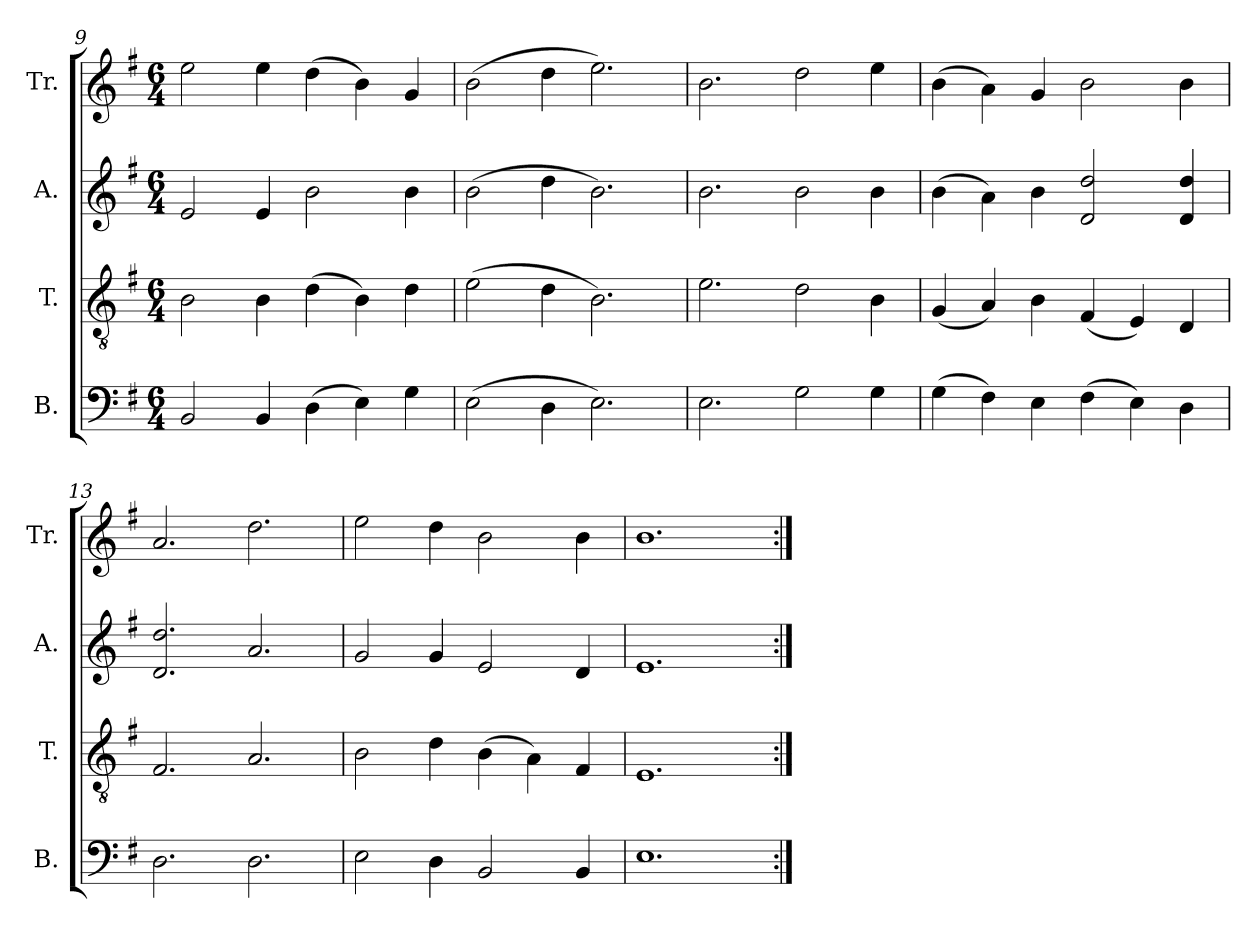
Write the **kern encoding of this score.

**kern	**kern	**kern	**kern
*part4	*part3	*part2	*part1
*staff4	*staff3	*staff2	*staff1
*I"B.	*I"T.	*I"A.	*I"Tr.
*I'B.	*I'T.	*I'A.	*I'Tr.
*clefF4	*clefGv2	*clefG2	*clefG2
*k[f#]	*k[f#]	*k[f#]	*k[f#]
*M6/4	*M6/4	*M6/4	*M6/4
=9	=9	=9	=9
2BB!/	2B!\	2e!/	2ee!\
4BB!/	4B!\	4e!/	4ee!\
(4D!\	(4d!\	2b!\	(4dd!\
4E!\)	4B!\)	.	4b!\)
4G!\	4d!\	4b!\	4g!/
=10	=10	=10	=10
(2E!\	(2e!\	(2b!\	(2b!\
4D!\	4d!\	4dd!\	4dd!\
2.E!\)	2.B!\)	2.b!\)	2.ee!\)
=11	=11	=11	=11
2.E!\	2.e!\	2.b!\	2.b!\
2G!\	2d!\	2b!\	2dd!\
4G!\	4B!\	4b!\	4ee!\
=12	=12	=12	=12
(4G!\	(4G!/	(4b!\	(4b!\
4F#!\)	4A!/)	4a!\)	4a!\)
4E!\	4B!\	4b!\	4g!/
(4F#!\	(4F#!/	2d!/ 2dd!/	2b!\
4E!\)	4E!/)	.	.
4D!\	4D!/	4d!/ 4dd!/	4b!\
=13	=13	=13	=13
2.D!\	2.F#!/	2.d!/ 2.dd!/	2.a!/
2.D!\	2.A!/	2.a!/	2.dd!\
=14	=14	=14	=14
2E!\	2B!\	2g!/	2ee!\
4D!\	4d!\	4g!/	4dd!\
2BB!/	(4B!\	2e!/	2b!\
.	4A!\)	.	.
4BB!/	4F#!/	4d!/	4b!\
=15	=15	=15	=15
1.E!	1.E!	1.e!	1.b!
=:|!	=:|!	=:|!	=:|!
*-	*-	*-	*-
